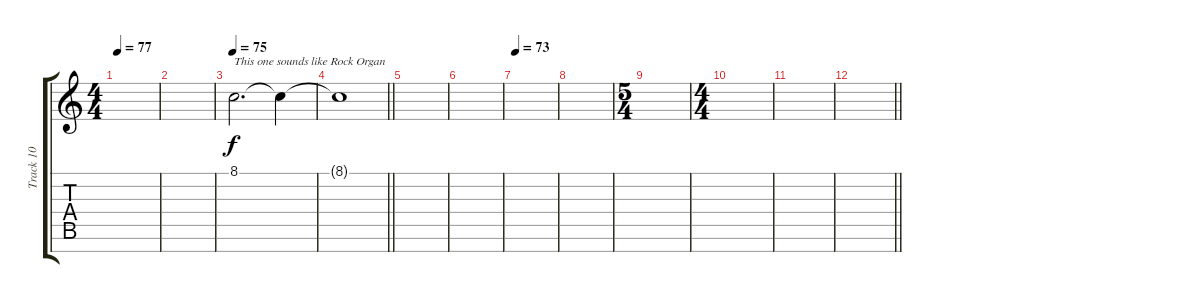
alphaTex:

\track ("Track 10" "Track 10") {instrument lead2sawtooth}
\staff {score tabs}
\tuning (E4 B3 G3 D3 A2 E2 B1) {hide}
\ts (4 4)
\tempo 77
\clef g2
\ks c
|
|
\tempo 75
8.1.2{d txt "This one sounds like Rock Organ" volume 10 instrument overdrivenguitar} 8.1{t}.4{volume 2} |
\barLineRight lightlight
8.1{t}.1 |
|
|
\tempo 73
|
|
\ts (5 4)
|
\ts (4 4)
|
|
\barLineRight lightlight
